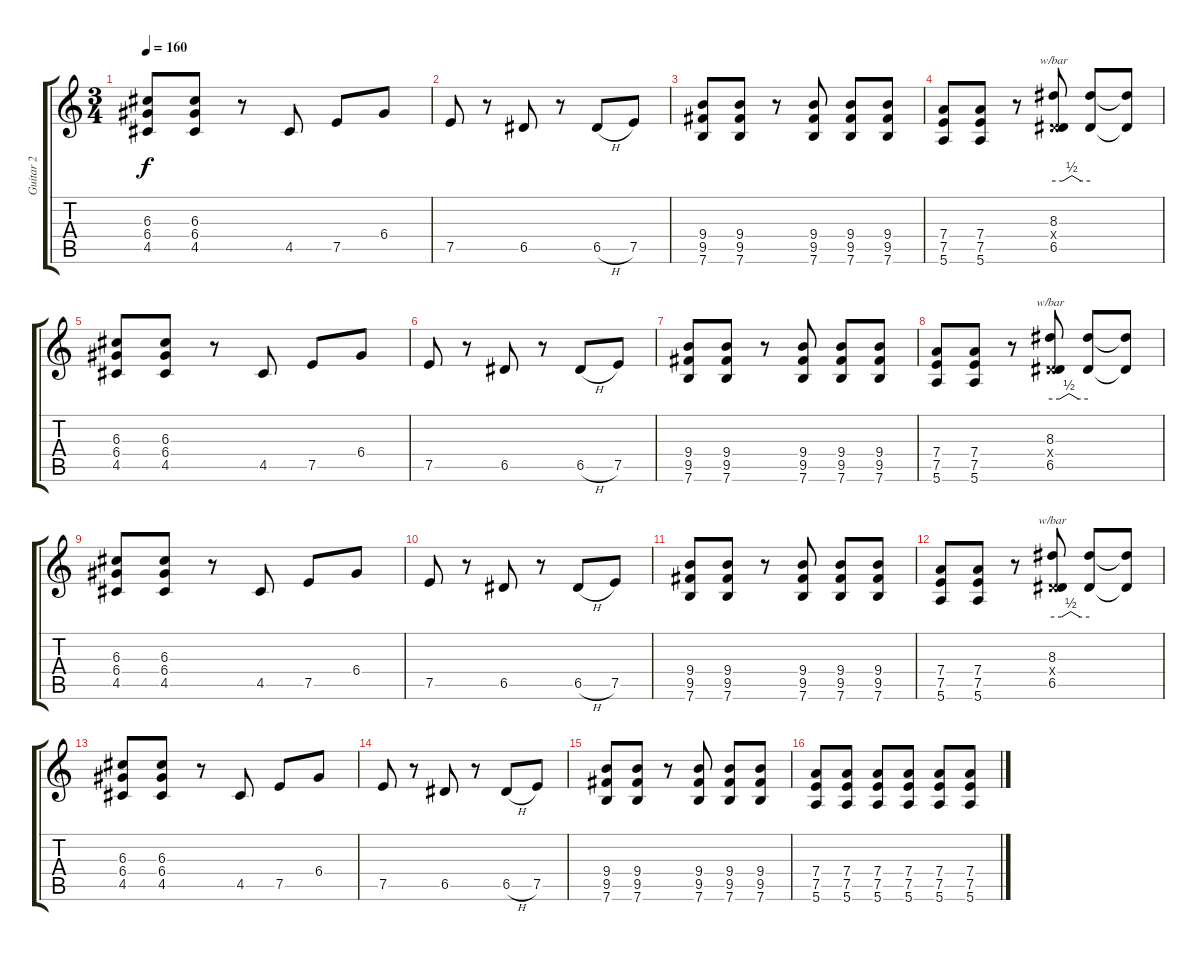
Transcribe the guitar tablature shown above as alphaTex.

\track ("Guitar 2" "Guitar 2") {instrument distortionguitar}
\staff {score tabs}
\tuning (E4 B3 G3 D3 A2 E2) {hide}
\ts (3 4)
\tempo 160
\clef g2
\ks c
(6.3 6.4 4.5).8{dy f} (6.3 6.4 4.5).8 r.8 4.5.8 7.5.8 6.4.8 |
7.5.8 r.8 6.5.8 r.8 6.5{h}.8 7.5.8 |
(9.4 9.5 7.6).8 (9.4 9.5 7.6).8 r.8 (9.4 9.5 7.6).8 (9.4 9.5 7.6).8 (9.4 9.5 7.6).8 |
(7.4 7.5 5.6).8 (7.4 7.5 5.6).8 r.8 (8.3 0.4{x} 6.5).8{tbe (custom default 0 0 15 0 30 2 45 0 60 0)} (8.3{t} 6.5{t}).8 (8.3{t} 6.5{t}).8 |
(6.3 6.4 4.5).8 (6.3 6.4 4.5).8 r.8 4.5.8 7.5.8 6.4.8 |
7.5.8 r.8 6.5.8 r.8 6.5{h}.8 7.5.8 |
(9.4 9.5 7.6).8 (9.4 9.5 7.6).8 r.8 (9.4 9.5 7.6).8 (9.4 9.5 7.6).8 (9.4 9.5 7.6).8 |
(7.4 7.5 5.6).8 (7.4 7.5 5.6).8 r.8 (8.3 0.4{x} 6.5).8{tbe (custom default 0 0 15 0 30 2 45 0 60 0)} (8.3{t} 6.5{t}).8 (8.3{t} 6.5{t}).8 |
(6.3 6.4 4.5).8 (6.3 6.4 4.5).8 r.8 4.5.8 7.5.8 6.4.8 |
7.5.8 r.8 6.5.8 r.8 6.5{h}.8 7.5.8 |
(9.4 9.5 7.6).8 (9.4 9.5 7.6).8 r.8 (9.4 9.5 7.6).8 (9.4 9.5 7.6).8 (9.4 9.5 7.6).8 |
(7.4 7.5 5.6).8 (7.4 7.5 5.6).8 r.8 (8.3 0.4{x} 6.5).8{tbe (custom default 0 0 15 0 30 2 45 0 60 0)} (8.3{t} 6.5{t}).8 (8.3{t} 6.5{t}).8 |
(6.3 6.4 4.5).8 (6.3 6.4 4.5).8 r.8 4.5.8 7.5.8 6.4.8 |
7.5.8 r.8 6.5.8 r.8 6.5{h}.8 7.5.8 |
(9.4 9.5 7.6).8 (9.4 9.5 7.6).8 r.8 (9.4 9.5 7.6).8 (9.4 9.5 7.6).8 (9.4 9.5 7.6).8 |
(7.4 7.5 5.6).8 (7.4 7.5 5.6).8 (7.4 7.5 5.6).8 (7.4 7.5 5.6).8 (7.4 7.5 5.6).8 (7.4 7.5 5.6).8
